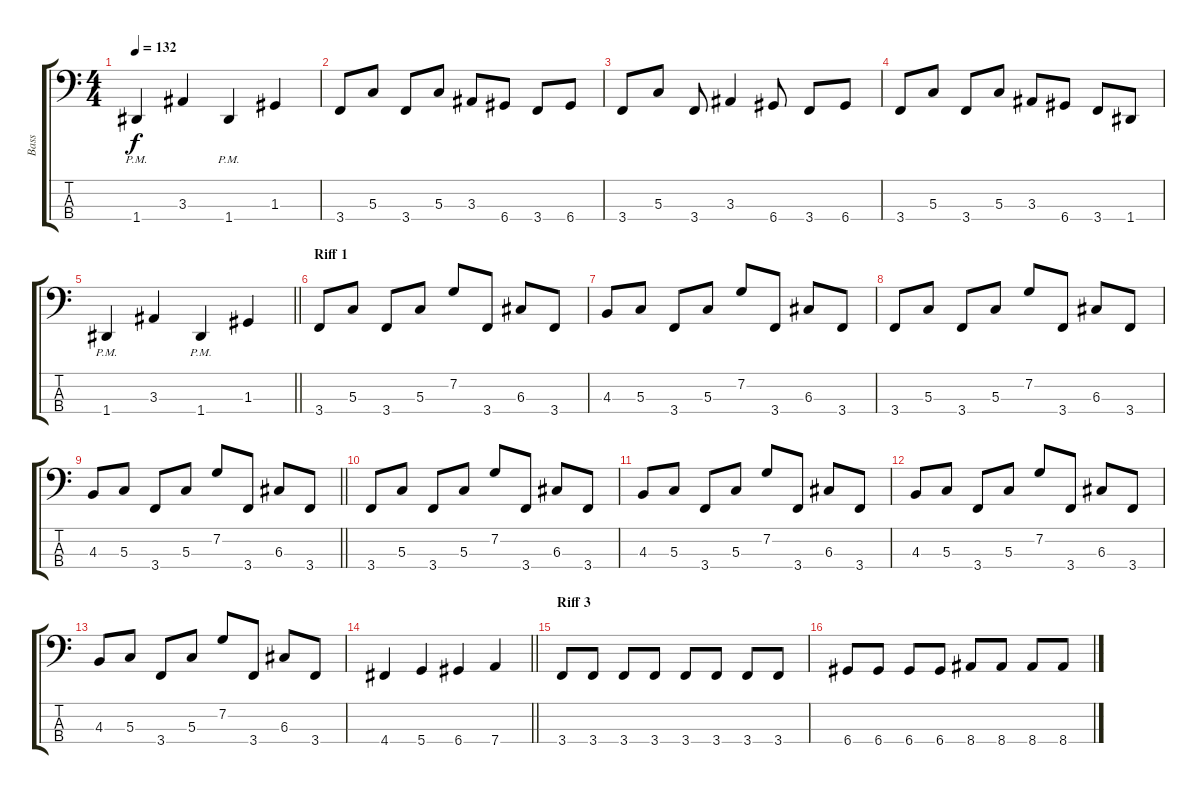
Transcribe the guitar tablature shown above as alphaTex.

\track ("Bass" "Bass") {instrument electricbassfinger}
\staff {score tabs}
\tuning (F2 C2 G1 D1) {hide}
\ts (4 4)
\tempo 132
\clef f4
\ks c
1.4{pm}.4{dy f} 3.3.4 1.4{pm}.4 1.3.4 |
3.4.8 5.3.8 3.4.8 5.3.8 3.3.8 6.4.8 3.4.8 6.4.8 |
3.4.8 5.3.8 3.4.8 3.3.4 6.4.8 3.4.8 6.4.8 |
3.4.8 5.3.8 3.4.8 5.3.8 3.3.8 6.4.8 3.4.8 1.4.8 |
\barLineRight lightlight
1.4{pm}.4 3.3.4 1.4{pm}.4 1.3.4 |
\section ("" "Riff 1")
3.4.8 5.3.8 3.4.8 5.3.8 7.2.8 3.4.8 6.3.8 3.4.8 |
4.3.8 5.3.8 3.4.8 5.3.8 7.2.8 3.4.8 6.3.8 3.4.8 |
3.4.8 5.3.8 3.4.8 5.3.8 7.2.8 3.4.8 6.3.8 3.4.8 |
\barLineRight lightlight
4.3.8 5.3.8 3.4.8 5.3.8 7.2.8 3.4.8 6.3.8 3.4.8 |
3.4.8 5.3.8 3.4.8 5.3.8 7.2.8 3.4.8 6.3.8 3.4.8 |
4.3.8 5.3.8 3.4.8 5.3.8 7.2.8 3.4.8 6.3.8 3.4.8 |
4.3.8 5.3.8 3.4.8 5.3.8 7.2.8 3.4.8 6.3.8 3.4.8 |
4.3.8 5.3.8 3.4.8 5.3.8 7.2.8 3.4.8 6.3.8 3.4.8 |
\barLineRight lightlight
4.4.4 5.4.4 6.4.4 7.4.4 |
\section ("" "Riff 3")
3.4.8 3.4.8 3.4.8 3.4.8 3.4.8 3.4.8 3.4.8 3.4.8 |
6.4.8 6.4.8 6.4.8 6.4.8 8.4.8 8.4.8 8.4.8 8.4.8
